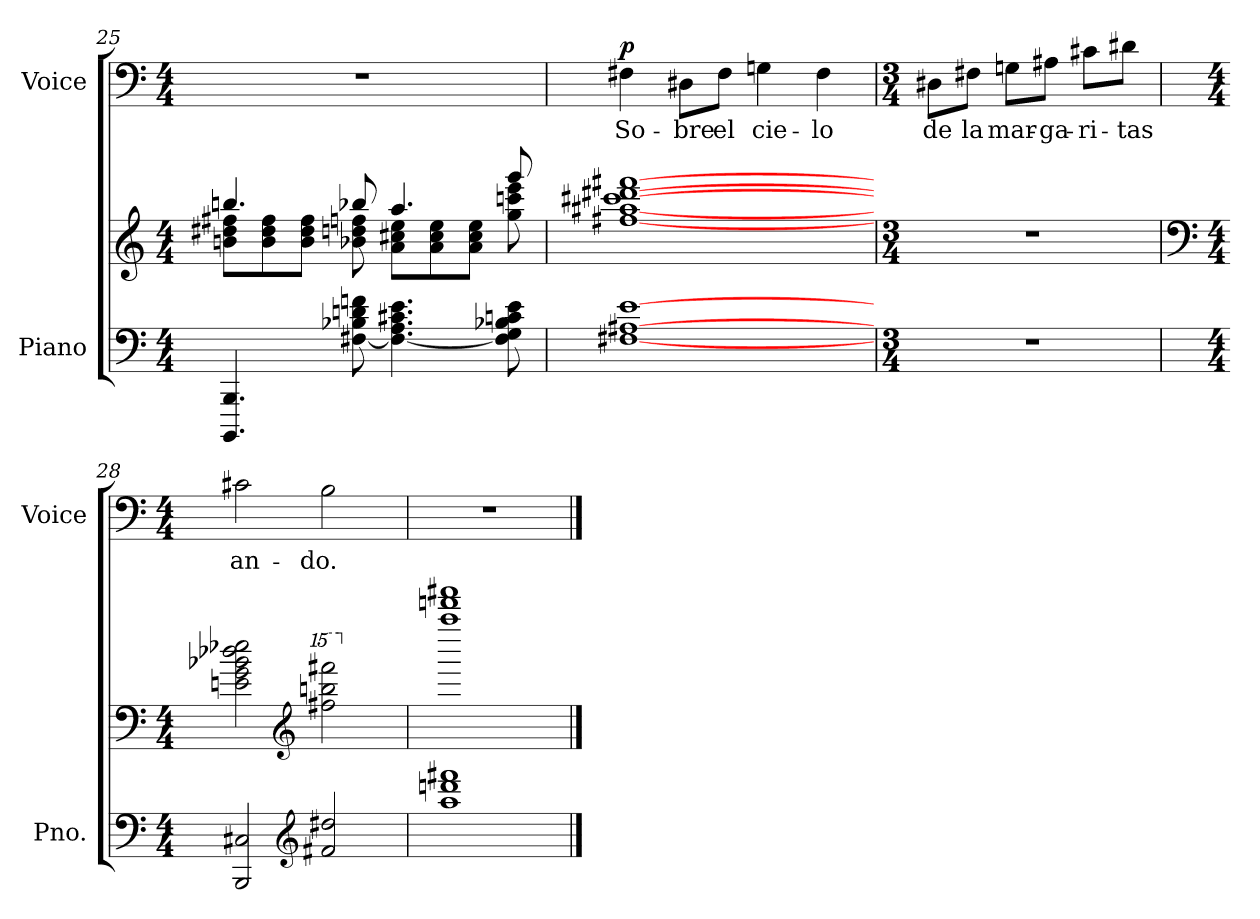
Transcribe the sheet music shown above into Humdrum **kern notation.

**kern	**kern	**kern	**text	**dynam
*part2	*part2	*part1	*part1	*part1
*staff3	*staff2	*staff1	*staff1	*staff1
*I"Piano	*	*I"Voice	*	*
*I'Pno.	*	*I'Voice	*	*
*clefF4	*clefG2	*clefF4	*	*
*k[]	*k[]	*k[]	*	*
*C:	*C:	*C:	*	*
*M4/4	*M4/4	*M4/4	*	*
=25	=25	=25	=25	=25
*	*^	*	*	*
4.BBBBi/ 4.BBBi	4.bbni/	8bni\ 8dd#Xi 8ff#XiL	1r	.	.
.	.	8bi\ 8dd#i 8ff#i	.	.	.
.	.	8bi\ 8dd#i 8ff#iJ	.	.	.
*X8ba	*	*	*	*	*
[<8F#Xi\ 8B-Xi 8dni 8fni	8bb-Xi/	8b-Xi\ 8ddni 8ffni	.	.	.
4.F#i\_< 4.Ai 4.c#Xi 4.ei	4.aai/	8ai\ 8cc#Xi 8eeiL	.	.	.
.	.	8ai\ 8cc#i 8eei	.	.	.
.	.	8ai\ 8cc#i 8eeiJ	.	.	.
*	*8ba	*	*	*	*
8F#i\] 8Gi 8B-Xi 8cni 8ei	8ggi/	8gi\ 8ccni 8eei	.	.	.
*	*v	*v	*	*	*
!!LO:LB:g=z
=26	=26	=26	=26	=26
*	*^	*	*	*
!	!	!	!	!LO:LY:b:color=#000000	!
*	*v	*v	*	*	*
[<1F#Xi [>1A#Xi [>1ei	[<1f#Xi [<1a#Xi [<1cc#Xi [>1dd#Xi [>1ff#Xi	4F#Xi\	So-	p
!	!	!	!LO:LY:b:color=#000000	!
.	.	8D#Xi\L	-bre	.
!	!	!	!LO:LY:b:color=#000000	!
.	.	8F#i\J	el	.
!	!	!	!LO:LY:b:color=#000000	!
.	.	4Gni\	cie-	.
!	!	!	!LO:LY:b:color=#000000	!
.	.	4F#i\	-lo	.
=27	=27	=27	=27	=27
*M3/4	*M3/4	*M3/4	*	*
!LO:N:vis=1	!LO:N:vis=1	!	!	!
!	!	!	!LO:LY:b:color=#000000	!
2.r	2.r	8D#Xi\L	de	.
!	!	!	!LO:LY:b:color=#000000	!
.	.	8F#Xi\J	la	.
!	!	!	!LO:LY:b:color=#000000	!
.	.	8Gni\L	mar-	.
!	!	!	!LO:LY:b:color=#000000	!
.	.	8A#Xi\J	-ga-	.
!	!	!	!LO:LY:b:color=#000000	!
.	.	8c#Xi\L	-ri-	.
!	!	!	!LO:LY:b:color=#000000	!
.	.	8d#Xi\J	-tas	.
!!LO:LB:g=z
=28	=28	=28	=28	=28
*	*clefF4	*	*	*
*M4/4	*M4/4	*M4/4	*	*
!	!	!	!LO:LY:b:color=#000000	!
2BBBi/ 2C#Xi	2Eni\ 2Gi 2B-Xi 2d-Xi 2e-Xi	2c#Xi\	an-	.
*clefG2	*clefG2	*	*	*
*	*15ma	*	*	*
!	!	!	!LO:LY:b:color=#000000	!
2f#Xi/ 2dd#Xi	2ffff#Xi\ 2bbbbni 2fffff#Xi	2Bi\	-do.	.
=29	=29	=29	=29	=29
*	*X15ma	*	*	*
1aai 1dddni 1fff#Xi	1aaaai 1dddddni 1fffff#Xi	1r	.	.
==	==	==	==	==
*-	*-	*-	*-	*-
